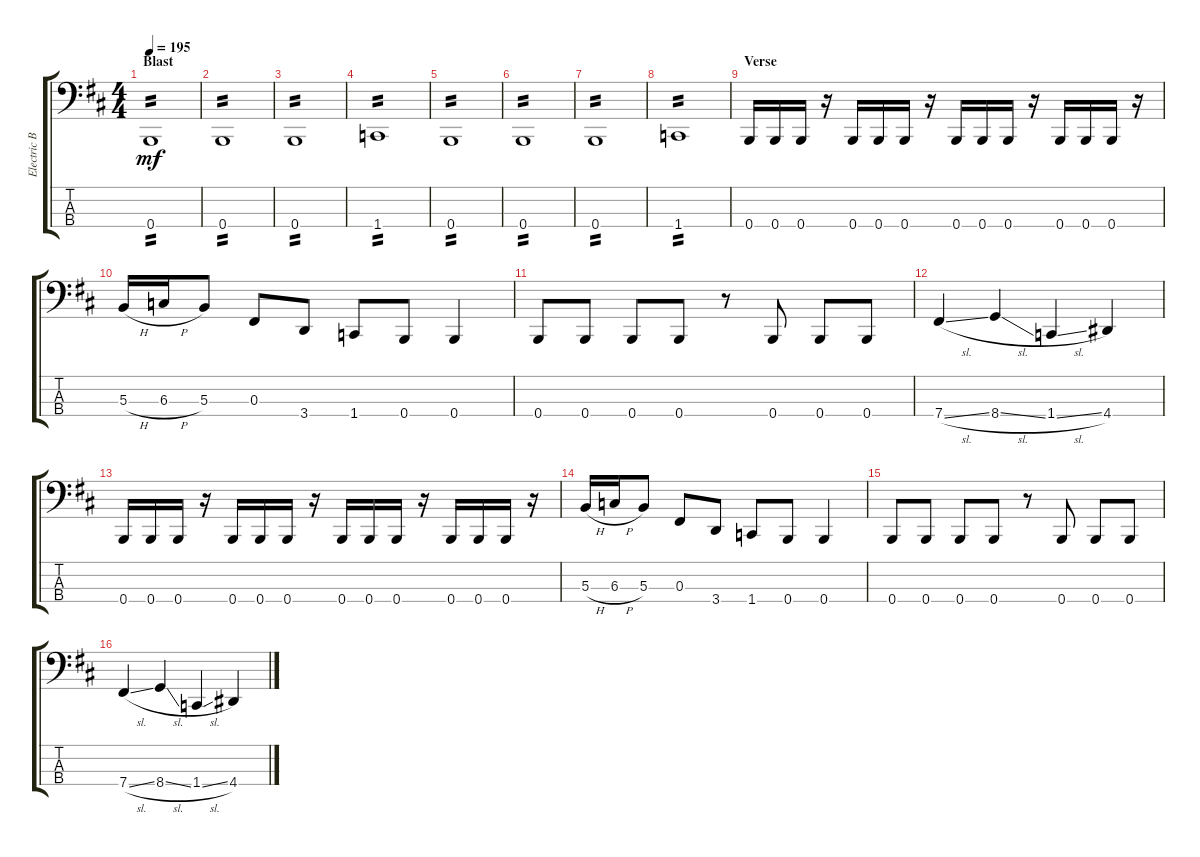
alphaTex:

\track ("Electric Bass" "Electric B") {instrument electricbassfinger}
\staff {score tabs}
\tuning (E2 B1 Gb1 B0) {hide}
\ts (4 4)
\section ("" "Blast")
\tempo 195
\clef f4
\ks bminor
0.4.1{tp 2 dy mf} |
0.4.1{tp 2} |
0.4.1{tp 2} |
1.4.1{tp 2} |
0.4.1{tp 2} |
0.4.1{tp 2} |
0.4.1{tp 2} |
1.4.1{tp 2} |
\section ("" "Verse")
0.4.16 0.4.16 0.4.16 r.16 0.4.16 0.4.16 0.4.16 r.16 0.4.16 0.4.16 0.4.16 r.16 0.4.16 0.4.16 0.4.16 r.16 |
5.3{h}.16 6.3{h}.16 5.3.8 0.3.8 3.4.8 1.4.8 0.4.8 0.4.4 |
0.4.8 0.4.8 0.4.8 0.4.8 r.8 0.4.8 0.4.8 0.4.8 |
7.4{sl}.4 8.4{sl}.4 1.4{sl}.4 4.4.4 |
0.4.16 0.4.16 0.4.16 r.16 0.4.16 0.4.16 0.4.16 r.16 0.4.16 0.4.16 0.4.16 r.16 0.4.16 0.4.16 0.4.16 r.16 |
5.3{h}.16 6.3{h}.16 5.3.8 0.3.8 3.4.8 1.4.8 0.4.8 0.4.4 |
0.4.8 0.4.8 0.4.8 0.4.8 r.8 0.4.8 0.4.8 0.4.8 |
7.4{sl}.4 8.4{sl}.4 1.4{sl}.4 4.4.4
